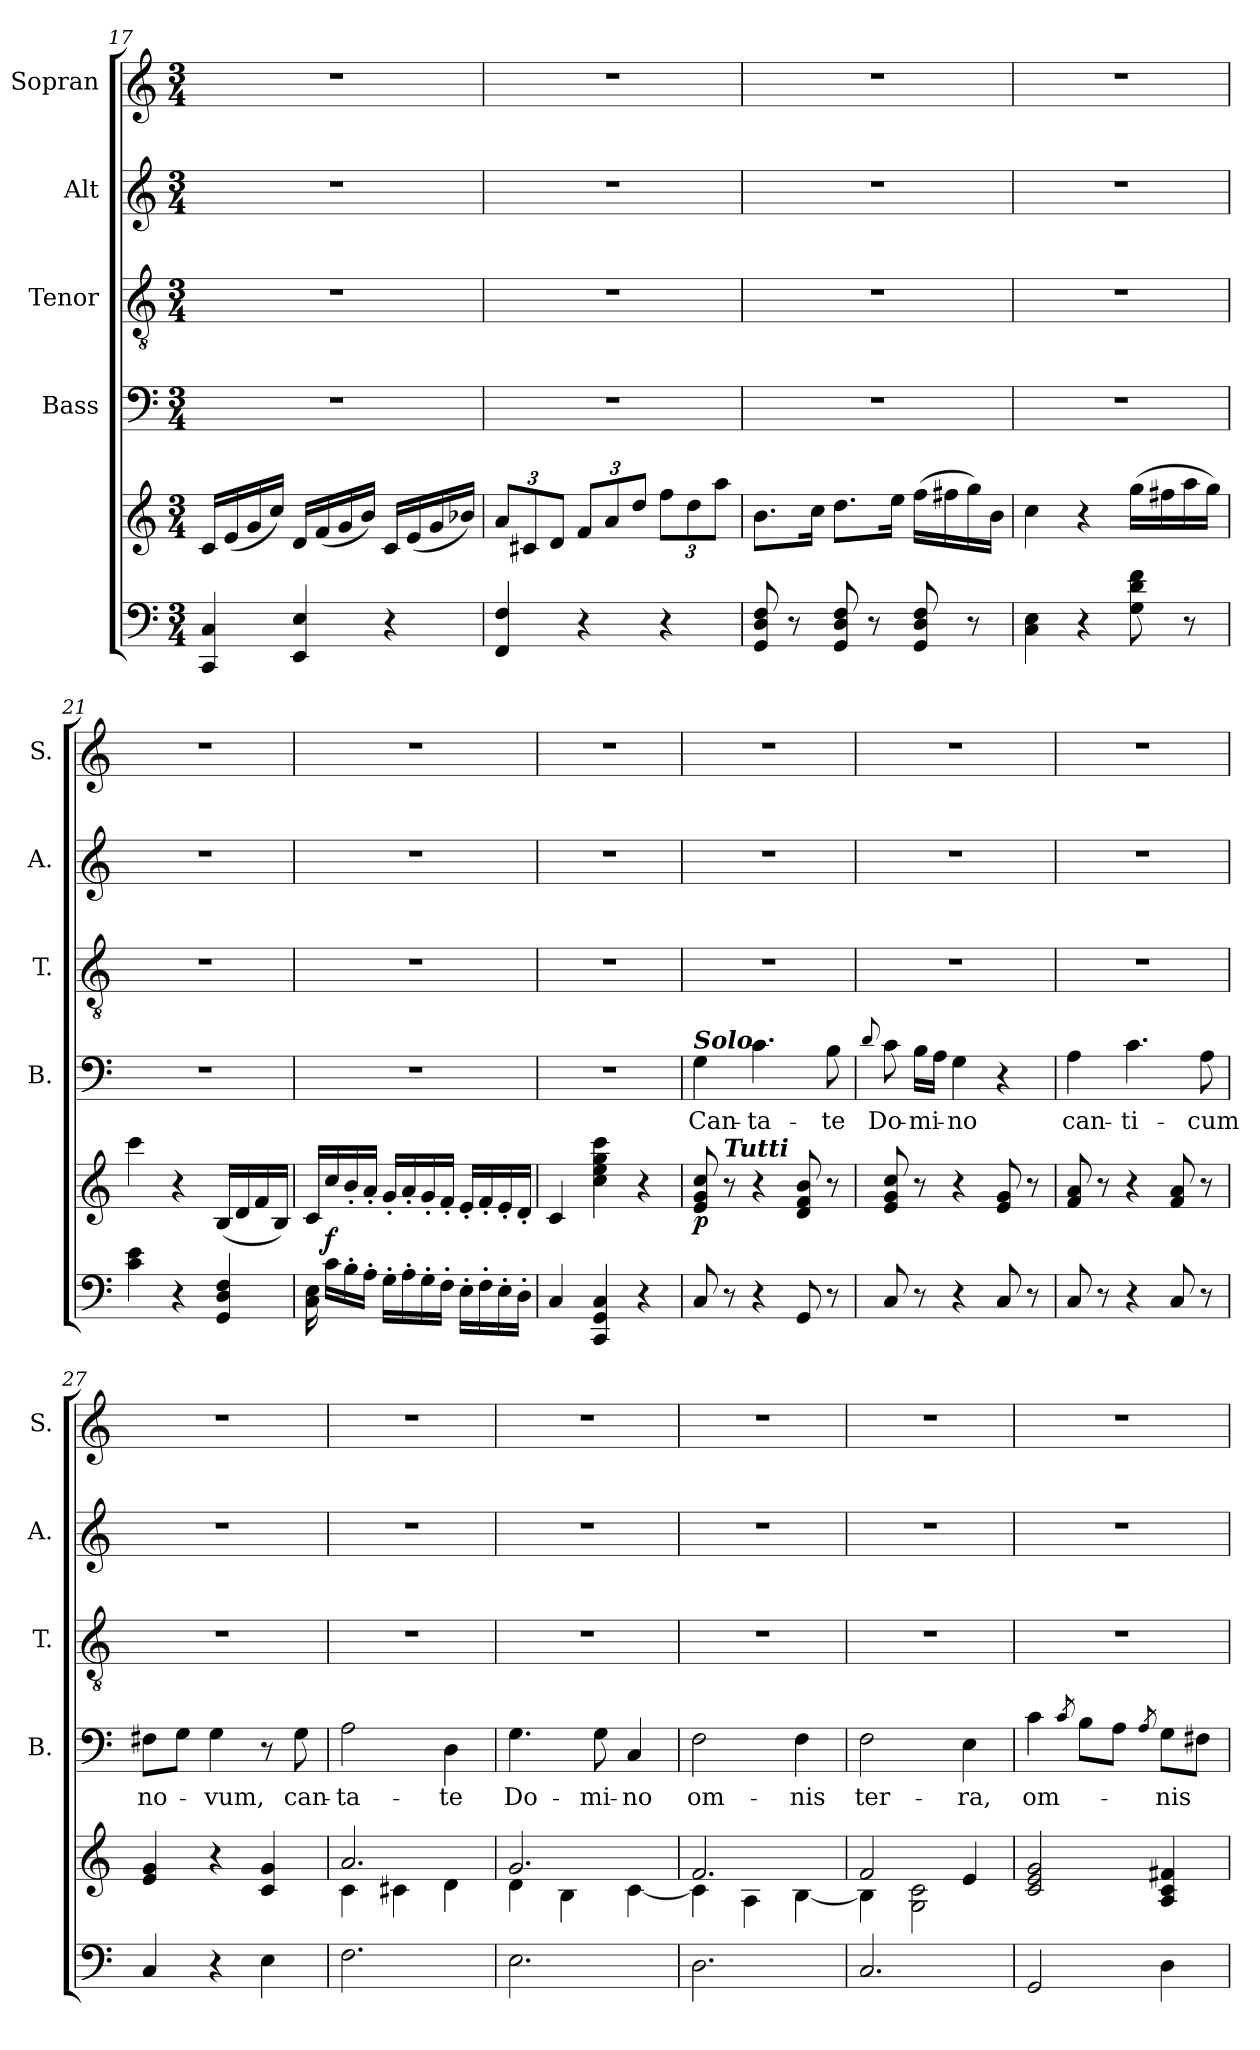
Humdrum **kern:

**kern	**kern	**dynam	**kern	**text	**kern	**kern	**kern
*part5	*part5	*part5	*part4	*part4	*part3	*part2	*part1
*staff6	*staff5	*staff5/6	*staff4	*staff4	*staff3	*staff2	*staff1
*	*	*	*I"Bass	*	*I"Tenor	*I"Alt	*I"Sopran
*	*	*	*I'B.	*	*I'T.	*I'A.	*I'S.
*clefF4	*clefG2	*	*clefF4	*	*clefGv2	*clefG2	*clefG2
*k[]	*k[]	*	*k[]	*	*k[]	*k[]	*k[]
*C:	*C:	*	*C:	*	*C:	*C:	*C:
*M3/4	*M3/4	*	*M3/4	*	*M3/4	*M3/4	*M3/4
=17	=17	=17	=17	=17	=17	=17	=17
4CC/ 4C/	16c/LL	.	2.r	.	2.r	2.r	2.r
.	(<16e/	.	.	.	.	.	.
.	16g/	.	.	.	.	.	.
.	16cc/JJ)	.	.	.	.	.	.
4EE/ 4E/	16d/LL	.	.	.	.	.	.
.	(<16f/	.	.	.	.	.	.
.	16g/	.	.	.	.	.	.
.	16b/JJ)	.	.	.	.	.	.
4r	16c/LL	.	.	.	.	.	.
.	(<16e/	.	.	.	.	.	.
.	16g/	.	.	.	.	.	.
.	16b-X/JJ)	.	.	.	.	.	.
!!LO:LB:g=z
=18	=18	=18	=18	=18	=18	=18	=18
*	*Xbrackettup	*	*	*	*	*	*
4FF/ 4F/	12a/L	.	2.r	.	2.r	2.r	2.r
.	12c#X/	.	.	.	.	.	.
.	12d/J	.	.	.	.	.	.
4r	12f/L	.	.	.	.	.	.
.	12a/	.	.	.	.	.	.
.	12dd/J	.	.	.	.	.	.
4r	12ff\L	.	.	.	.	.	.
.	12dd\	.	.	.	.	.	.
.	12aa\J	.	.	.	.	.	.
=19	=19	=19	=19	=19	=19	=19	=19
8GG/ 8D/ 8F/	8.b\L	.	2.r	.	2.r	2.r	2.r
8r	.	.	.	.	.	.	.
.	16cc\Jk	.	.	.	.	.	.
8GG/ 8D/ 8F/	8.dd\L	.	.	.	.	.	.
8r	.	.	.	.	.	.	.
.	16ee\Jk	.	.	.	.	.	.
8GG/ 8D/ 8F/	(>16ff\LL	.	.	.	.	.	.
.	16ff#X\	.	.	.	.	.	.
8r	16gg\)	.	.	.	.	.	.
.	16b\JJ	.	.	.	.	.	.
=20	=20	=20	=20	=20	=20	=20	=20
4C\ 4E\	4cc\	.	2.r	.	2.r	2.r	2.r
4r	4r	.	.	.	.	.	.
8G\ 8d\ 8f\	(>16gg\LL	.	.	.	.	.	.
.	16ff#X\	.	.	.	.	.	.
8r	16aa\	.	.	.	.	.	.
.	16gg\JJ)	.	.	.	.	.	.
=21	=21	=21	=21	=21	=21	=21	=21
4c\ 4e\	4ccc\	.	2.r	.	2.r	2.r	2.r
4r	4r	.	.	.	.	.	.
4GG/ 4D/ 4F/	(<16B/LL	.	.	.	.	.	.
.	16d/	.	.	.	.	.	.
.	16f/	.	.	.	.	.	.
.	16B/JJ)	.	.	.	.	.	.
=22	=22	=22	=22	=22	=22	=22	=22
16C\ 16E\	16c/LL	.	2.r	.	2.r	2.r	2.r
!	!	!LO:DY:b	!	!	!	!	!
16c\LL	16cc/	f	.	.	.	.	.
16B'>\	16b'</	.	.	.	.	.	.
16A'>\JJ	16a'</JJ	.	.	.	.	.	.
16G'>\LL	16g'</LL	.	.	.	.	.	.
16A'>\	16a'</	.	.	.	.	.	.
16G'>\	16g'</	.	.	.	.	.	.
16F'>\JJ	16f'</JJ	.	.	.	.	.	.
16E'>\LL	16e'</LL	.	.	.	.	.	.
16F'>\	16f'</	.	.	.	.	.	.
16E'>\	16e'</	.	.	.	.	.	.
16D'>\JJ	16d'</JJ	.	.	.	.	.	.
=23	=23	=23	=23	=23	=23	=23	=23
4C/	4c/	.	2.r	.	2.r	2.r	2.r
4CC/ 4GG/ 4C/	4cc\ 4ee\ 4gg\ 4ccc\	.	.	.	.	.	.
4r	4r	.	.	.	.	.	.
!!LO:PB:g=z
=24	=24	=24	=24	=24	=24	=24	=24
!	!	!	!LO:TX:a:Bi:t=Solo	!	!	!	!
!	!	!LO:DY:b	!	!LO:LY:b	!	!	!
8C/	8e/ 8g/ 8cc/	p	4G\	Can-	2.r	2.r	2.r
!	!LO:TX:a:Bi:t=Tutti	!	!	!	!	!	!
8r	8r	.	.	.	.	.	.
!	!	!	!	!LO:LY:b	!	!	!
4r	4r	.	4.c\	-ta-	.	.	.
8GG/	8d/ 8f/ 8b/	.	.	.	.	.	.
!	!	!	!	!LO:LY:b	!	!	!
8r	8r	.	8B\	-te	.	.	.
=25	=25	=25	=25	=25	=25	=25	=25
.	.	.	8qqd/	.	.	.	.
!	!	!	!	!LO:LY:b	!	!	!
8C/	8e/ 8g/ 8cc/	.	8c\	Do-	2.r	2.r	2.r
!	!	!	!	!LO:LY:b	!	!	!
8r	8r	.	16B\LL	-mi-	.	.	.
.	.	.	16A\JJ	.	.	.	.
!	!	!	!	!LO:LY:b	!	!	!
4r	4r	.	4G\	-no	.	.	.
8C/	8e/ 8g/	.	4r	.	.	.	.
8r	8r	.	.	.	.	.	.
=26	=26	=26	=26	=26	=26	=26	=26
!	!	!	!	!LO:LY:b	!	!	!
8C/	8f/ 8a/	.	4A\	can-	2.r	2.r	2.r
8r	8r	.	.	.	.	.	.
!	!	!	!	!LO:LY:b	!	!	!
4r	4r	.	4.c\	-ti-	.	.	.
8C/	8f/ 8a/	.	.	.	.	.	.
!	!	!	!	!LO:LY:b	!	!	!
8r	8r	.	8A\	-cum	.	.	.
=27	=27	=27	=27	=27	=27	=27	=27
!	!	!	!	!LO:LY:b	!	!	!
4C/	4e/ 4g/	.	8F#X\L	no-	2.r	2.r	2.r
.	.	.	8G\J	.	.	.	.
!	!	!	!	!LO:LY:b	!	!	!
4r	4r	.	4G\	-vum,	.	.	.
4E\	4c/ 4g/	.	8r	.	.	.	.
!	!	!	!	!LO:LY:b	!	!	!
.	.	.	8G\	can-	.	.	.
=28	=28	=28	=28	=28	=28	=28	=28
*	*^	*	*	*	*	*	*
!	!	!	!	!	!LO:LY:b	!	!	!
2.F\	2.a/	4c\	.	2A\	-ta-	2.r	2.r	2.r
.	.	4c#X\	.	.	.	.	.	.
!	!	!	!	!	!LO:LY:b	!	!	!
.	.	4d\	.	4D\	-te	.	.	.
=29	=29	=29	=29	=29	=29	=29	=29	=29
!	!	!	!	!	!LO:LY:b	!	!	!
2.E\	2.g/	4d\	.	4.G\	Do-	2.r	2.r	2.r
.	.	4B\	.	.	.	.	.	.
!	!	!	!	!	!LO:LY:b	!	!	!
.	.	.	.	8G\	-mi-	.	.	.
!	!	!	!	!	!LO:LY:b	!	!	!
.	.	[<4c\	.	4C/	-no	.	.	.
=30	=30	=30	=30	=30	=30	=30	=30	=30
!	!	!	!	!	!LO:LY:b	!	!	!
2.D\	2.f/	4c\]	.	2F\	om-	2.r	2.r	2.r
.	.	4A\	.	.	.	.	.	.
!	!	!	!	!	!LO:LY:b	!	!	!
.	.	[<4B\	.	4F\	-nis	.	.	.
=31	=31	=31	=31	=31	=31	=31	=31	=31
!	!	!	!	!	!LO:LY:b	!	!	!
2.C/	2f/	4B\]	.	2F\	ter-	2.r	2.r	2.r
.	.	2G\ 2c\	.	.	.	.	.	.
!	!	!	!	!	!LO:LY:b	!	!	!
.	4e/	.	.	4E\	-ra,	.	.	.
*	*v	*v	*	*	*	*	*	*
!!LO:LB:g=z
=32	=32	=32	=32	=32	=32	=32	=32
!	!	!	!	!LO:LY:b	!	!	!
2GG/	2c/ 2e/ 2g/	.	4c\	om-	2.r	2.r	2.r
.	.	.	8qc/	.	.	.	.
.	.	.	8B\L	.	.	.	.
.	.	.	8A\J	.	.	.	.
.	.	.	8qA/	.	.	.	.
!	!	!	!	!LO:LY:b	!	!	!
4D\	4A/ 4c/ 4f#X/	.	8G\L	-nis	.	.	.
.	.	.	8F#X\J	.	.	.	.
=	=	=	=	=	=	=	=
*-	*-	*-	*-	*-	*-	*-	*-
